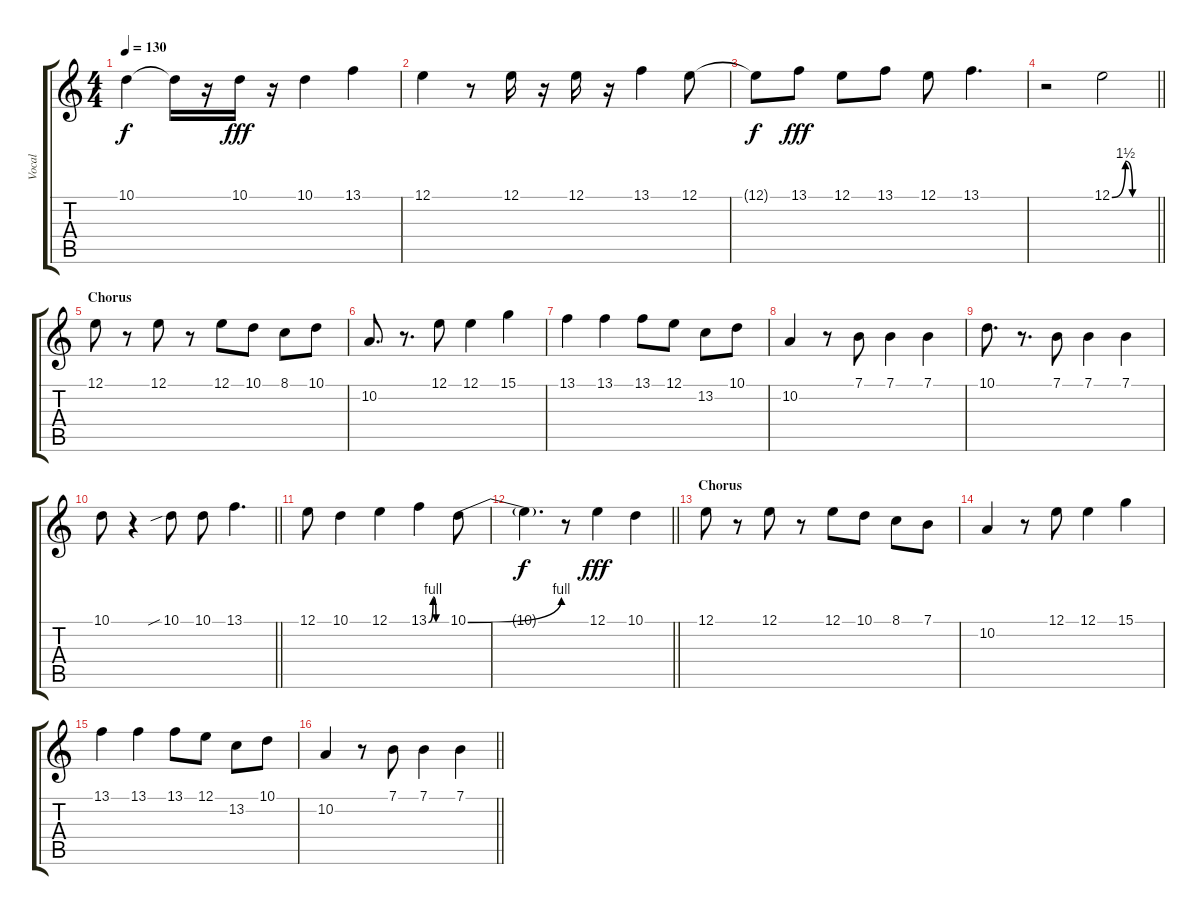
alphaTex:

\track ("Vocal" "Vocal") {instrument altosax}
\staff {score tabs}
\tuning (E4 B3 G3 D3 A2 E2) {hide}
\ts (4 4)
\tempo 130
\clef g2
\ks c
10.1{t}.4{dy f} 10.1{t}.16 r.16 10.1.16{dy fff} r.16 10.1.4 13.1.4 |
12.1.4 r.8 12.1.16 r.16 12.1.16 r.16 13.1.4 12.1.8 |
12.1{t}.8{dy f} 13.1.8{dy fff} 12.1.8 13.1.8 12.1.8 13.1.4{d} |
\barLineRight lightlight
r.2 12.1{be (custom 0 0 19 6 29 0 60 0)}.2 |
\section ("" "Chorus")
12.1.8 r.8 12.1.8 r.8 12.1.8 10.1.8 8.1.8 10.1.8 |
10.2.8{d} r.8{d} 12.1.8 12.1.4 15.1.4 |
13.1.4 13.1.4 13.1.8 12.1.8 13.2.8 10.1.8 |
10.2.4 r.8 7.1.8 7.1.4 7.1.4 |
10.1.8{d} r.8{d} 7.1.8 7.1.4 7.1.4 |
\barLineRight lightlight
10.1.8 r.4 10.1{sib}.8 10.1.8 13.1.4{d} |
12.1.8 10.1.4 12.1.4 13.1{be (custom 0 0 15 4 25 0 60 0)}.4 10.1{be (bend 0 0 60 4)}.8 |
\barLineRight lightlight
10.1{t}.4{d dy f} r.8 12.1.4{dy fff} 10.1.4 |
\section ("" "Chorus")
12.1.8 r.8 12.1.8 r.8 12.1.8 10.1.8 8.1.8 7.1.8 |
10.2.4 r.8 12.1.8 12.1.4 15.1.4 |
13.1.4 13.1.4 13.1.8 12.1.8 13.2.8 10.1.8 |
\barLineRight lightlight
10.2.4 r.8 7.1.8 7.1.4 7.1.4
